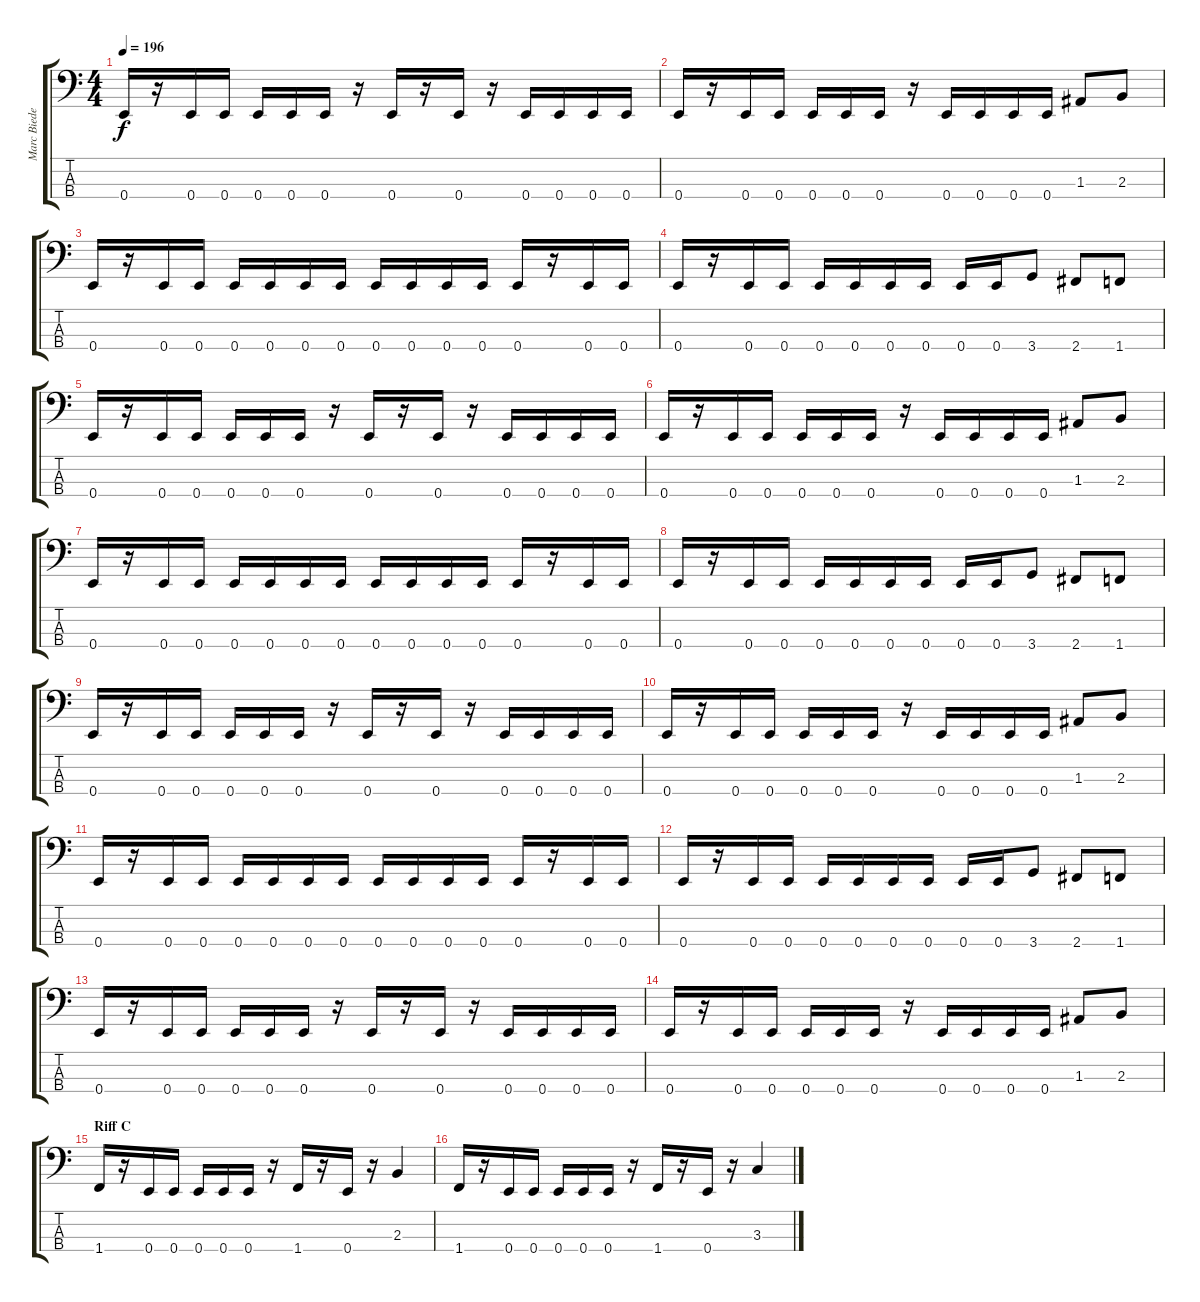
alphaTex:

\track ("Marc Biedermann" "Marc Biede") {instrument electricbasspick}
\staff {score tabs}
\tuning (G2 D2 A1 E1) {hide}
\ts (4 4)
\tempo 196
\clef f4
\ks c
0.4.16{dy f} r.16 0.4.16 0.4.16 0.4.16 0.4.16 0.4.16 r.16 0.4.16 r.16 0.4.16 r.16 0.4.16 0.4.16 0.4.16 0.4.16 |
0.4.16 r.16 0.4.16 0.4.16 0.4.16 0.4.16 0.4.16 r.16 0.4.16 0.4.16 0.4.16 0.4.16 1.3.8 2.3.8 |
0.4.16 r.16 0.4.16 0.4.16 0.4.16 0.4.16 0.4.16 0.4.16 0.4.16 0.4.16 0.4.16 0.4.16 0.4.16 r.16 0.4.16 0.4.16 |
0.4.16 r.16 0.4.16 0.4.16 0.4.16 0.4.16 0.4.16 0.4.16 0.4.16 0.4.16 3.4.8 2.4.8 1.4.8 |
0.4.16 r.16 0.4.16 0.4.16 0.4.16 0.4.16 0.4.16 r.16 0.4.16 r.16 0.4.16 r.16 0.4.16 0.4.16 0.4.16 0.4.16 |
0.4.16 r.16 0.4.16 0.4.16 0.4.16 0.4.16 0.4.16 r.16 0.4.16 0.4.16 0.4.16 0.4.16 1.3.8 2.3.8 |
0.4.16 r.16 0.4.16 0.4.16 0.4.16 0.4.16 0.4.16 0.4.16 0.4.16 0.4.16 0.4.16 0.4.16 0.4.16 r.16 0.4.16 0.4.16 |
0.4.16 r.16 0.4.16 0.4.16 0.4.16 0.4.16 0.4.16 0.4.16 0.4.16 0.4.16 3.4.8 2.4.8 1.4.8 |
0.4.16 r.16 0.4.16 0.4.16 0.4.16 0.4.16 0.4.16 r.16 0.4.16 r.16 0.4.16 r.16 0.4.16 0.4.16 0.4.16 0.4.16 |
0.4.16 r.16 0.4.16 0.4.16 0.4.16 0.4.16 0.4.16 r.16 0.4.16 0.4.16 0.4.16 0.4.16 1.3.8 2.3.8 |
0.4.16 r.16 0.4.16 0.4.16 0.4.16 0.4.16 0.4.16 0.4.16 0.4.16 0.4.16 0.4.16 0.4.16 0.4.16 r.16 0.4.16 0.4.16 |
0.4.16 r.16 0.4.16 0.4.16 0.4.16 0.4.16 0.4.16 0.4.16 0.4.16 0.4.16 3.4.8 2.4.8 1.4.8 |
0.4.16 r.16 0.4.16 0.4.16 0.4.16 0.4.16 0.4.16 r.16 0.4.16 r.16 0.4.16 r.16 0.4.16 0.4.16 0.4.16 0.4.16 |
0.4.16 r.16 0.4.16 0.4.16 0.4.16 0.4.16 0.4.16 r.16 0.4.16 0.4.16 0.4.16 0.4.16 1.3.8 2.3.8 |
\section ("" "Riff C")
1.4.16 r.16 0.4.16 0.4.16 0.4.16 0.4.16 0.4.16 r.16 1.4.16 r.16 0.4.16 r.16 2.3.4 |
1.4.16 r.16 0.4.16 0.4.16 0.4.16 0.4.16 0.4.16 r.16 1.4.16 r.16 0.4.16 r.16 3.3.4
